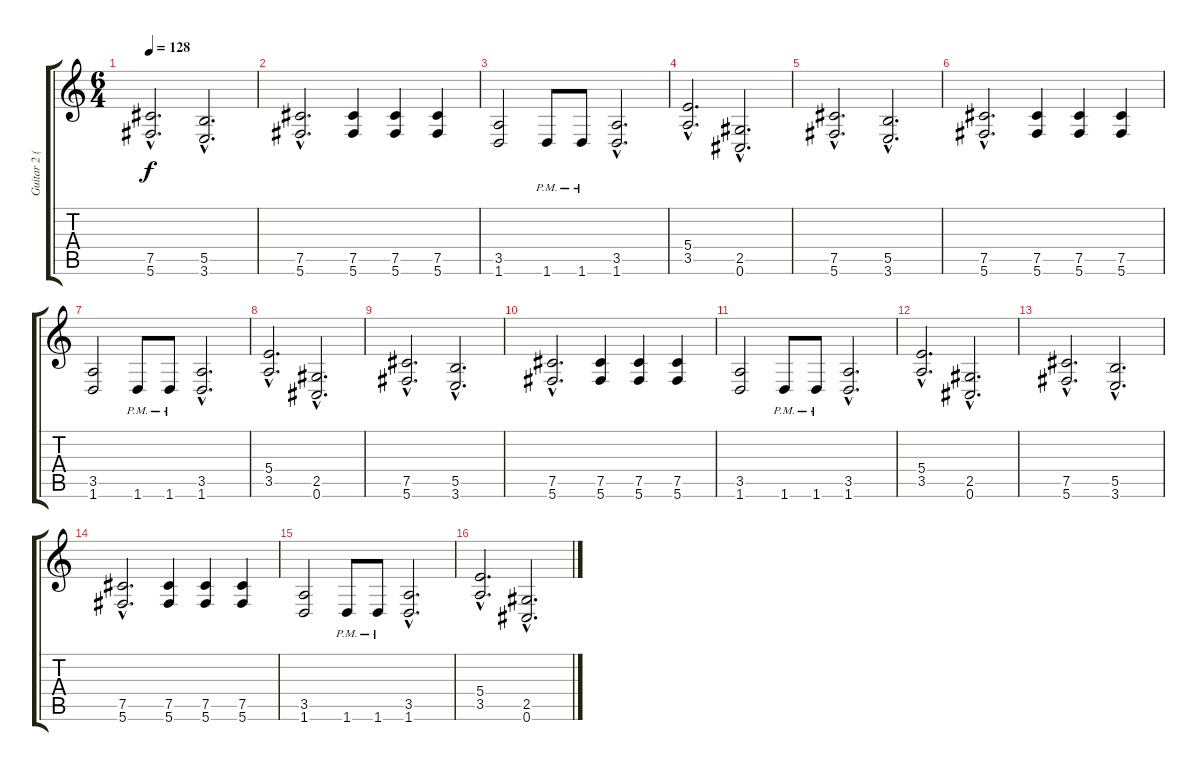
\track ("Guitar 2 (Distortion)" "Guitar 2 (") {instrument distortionguitar}
\staff {score tabs}
\tuning (Db4 Ab3 E3 B2 Gb2 Db2) {hide}
\ts (6 4)
\tempo 128
\clef g2
\ks c
(7.5{hac} 5.6{hac}).2{d dy f} (5.5{hac} 3.6{hac}).2{d} |
(7.5{hac} 5.6{hac}).2{d} (7.5 5.6).4 (7.5 5.6).4 (7.5 5.6).4 |
(3.5 1.6).2 1.6{pm}.8 1.6{pm}.8 (3.5{hac} 1.6{hac}).2{d} |
(5.4{hac} 3.5{hac}).2{d} (2.5{hac} 0.6{hac}).2{d} |
(7.5{hac} 5.6{hac}).2{d} (5.5{hac} 3.6{hac}).2{d} |
(7.5{hac} 5.6{hac}).2{d} (7.5 5.6).4 (7.5 5.6).4 (7.5 5.6).4 |
(3.5 1.6).2 1.6{pm}.8 1.6{pm}.8 (3.5{hac} 1.6{hac}).2{d} |
(5.4{hac} 3.5{hac}).2{d} (2.5{hac} 0.6{hac}).2{d} |
(7.5{hac} 5.6{hac}).2{d} (5.5{hac} 3.6{hac}).2{d} |
(7.5{hac} 5.6{hac}).2{d} (7.5 5.6).4 (7.5 5.6).4 (7.5 5.6).4 |
(3.5 1.6).2 1.6{pm}.8 1.6{pm}.8 (3.5{hac} 1.6{hac}).2{d} |
(5.4{hac} 3.5{hac}).2{d} (2.5{hac} 0.6{hac}).2{d} |
(7.5{hac} 5.6{hac}).2{d} (5.5{hac} 3.6{hac}).2{d} |
(7.5{hac} 5.6{hac}).2{d} (7.5 5.6).4 (7.5 5.6).4 (7.5 5.6).4 |
(3.5 1.6).2 1.6{pm}.8 1.6{pm}.8 (3.5{hac} 1.6{hac}).2{d} |
(5.4{hac} 3.5{hac}).2{d} (2.5{hac} 0.6{hac}).2{d}
